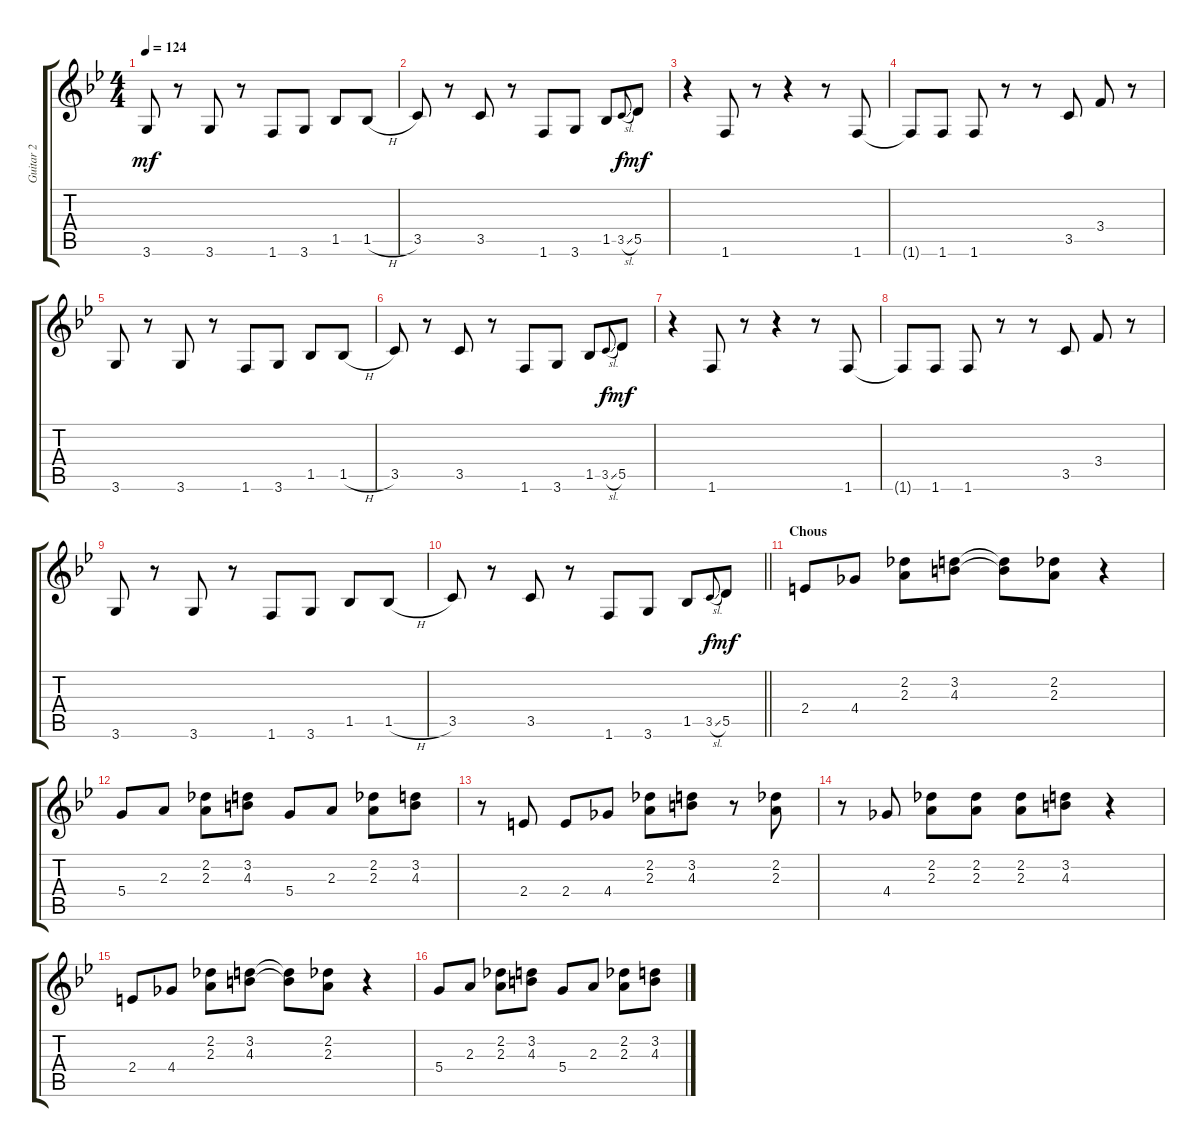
\track ("Guitar 2" "Guitar 2") {instrument electricguitarclean}
\staff {score tabs}
\tuning (E4 B3 G3 D3 A2 E2) {hide}
\ts (4 4)
\tempo 124
\clef g2
\ks gminor
3.6.8{dy mf} r.8 3.6.8 r.8 1.6.8 3.6.8 1.5.8 1.5{h}.8 |
3.5.8 r.8 3.5.8 r.8 1.6.8 3.6.8 1.5.8 3.5{sl}.8{gr onbeat dy f} 5.5.8{dy mf} |
r.4 1.6.8 r.8 r.4 r.8 1.6.8 |
1.6{t}.8 1.6.8 1.6.8 r.8 r.8 3.5.8 3.4.8 r.8 |
3.6.8 r.8 3.6.8 r.8 1.6.8 3.6.8 1.5.8 1.5{h}.8 |
3.5.8 r.8 3.5.8 r.8 1.6.8 3.6.8 1.5.8 3.5{sl}.8{gr onbeat dy f} 5.5.8{dy mf} |
r.4 1.6.8 r.8 r.4 r.8 1.6.8 |
1.6{t}.8 1.6.8 1.6.8 r.8 r.8 3.5.8 3.4.8 r.8 |
3.6.8 r.8 3.6.8 r.8 1.6.8 3.6.8 1.5.8 1.5{h}.8 |
\barLineRight lightlight
3.5.8 r.8 3.5.8 r.8 1.6.8 3.6.8 1.5.8 3.5{sl}.8{gr onbeat dy f} 5.5.8{dy mf} |
\section ("" "Chous")
2.4.8{volume 10} 4.4.8 (2.2 2.3).8 (3.2 4.3).8 (3.2{t} 4.3{t}).8 (2.2 2.3).8 r.4 |
5.4.8 2.3.8 (2.2 2.3).8 (3.2 4.3).8 5.4.8 2.3.8 (2.2 2.3).8 (3.2 4.3).8 |
r.8 2.4.8 2.4.8 4.4.8 (2.2 2.3).8 (3.2 4.3).8 r.8 (2.2 2.3).8 |
r.8 4.4.8 (2.2 2.3).8 (2.2 2.3).8 (2.2 2.3).8 (3.2 4.3).8 r.4 |
2.4.8 4.4.8 (2.2 2.3).8 (3.2 4.3).8 (3.2{t} 4.3{t}).8 (2.2 2.3).8 r.4 |
5.4.8 2.3.8 (2.2 2.3).8 (3.2 4.3).8 5.4.8 2.3.8 (2.2 2.3).8 (3.2 4.3).8
